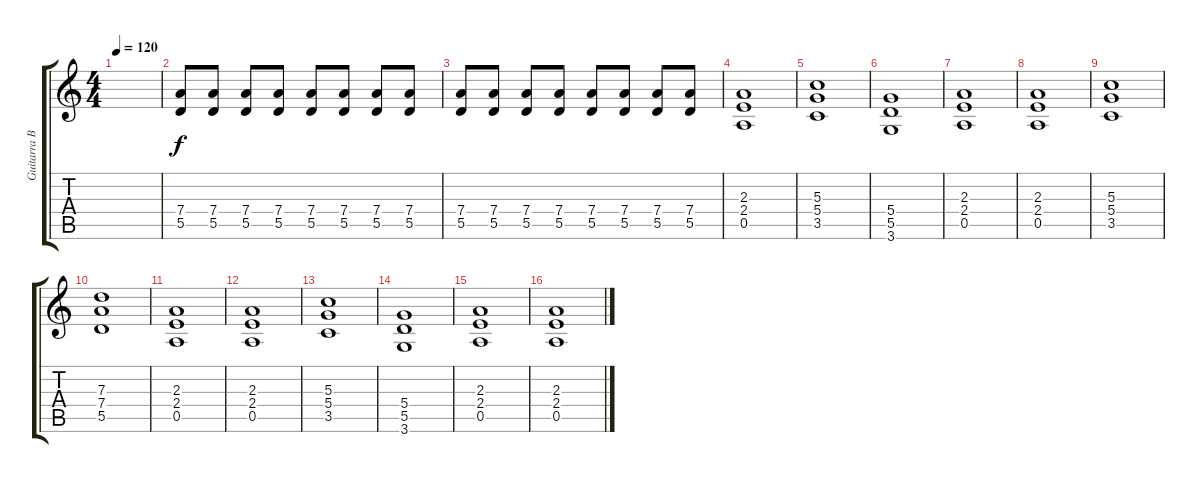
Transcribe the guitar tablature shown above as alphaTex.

\track ("Guitarra Base" "Guitarra B") {instrument distortionguitar}
\staff {score tabs}
\tuning (E4 B3 G3 D3 A2 E2) {hide}
\ts (4 4)
\tempo 120
\clef g2
\ks c
|
(7.4 5.5).8 (7.4 5.5).8 (7.4 5.5).8 (7.4 5.5).8 (7.4 5.5).8 (7.4 5.5).8 (7.4 5.5).8 (7.4 5.5).8 |
(7.4 5.5).8 (7.4 5.5).8 (7.4 5.5).8 (7.4 5.5).8 (7.4 5.5).8 (7.4 5.5).8 (7.4 5.5).8 (7.4 5.5).8 |
(2.3 2.4 0.5).1 |
(5.3 5.4 3.5).1 |
(5.4 5.5 3.6).1 |
(2.3 2.4 0.5).1 |
(2.3 2.4 0.5).1 |
(5.3 5.4 3.5).1 |
(7.3 7.4 5.5).1 |
(2.3 2.4 0.5).1 |
(2.3 2.4 0.5).1 |
(5.3 5.4 3.5).1 |
(5.4 5.5 3.6).1 |
(2.3 2.4 0.5).1 |
(2.3 2.4 0.5).1
